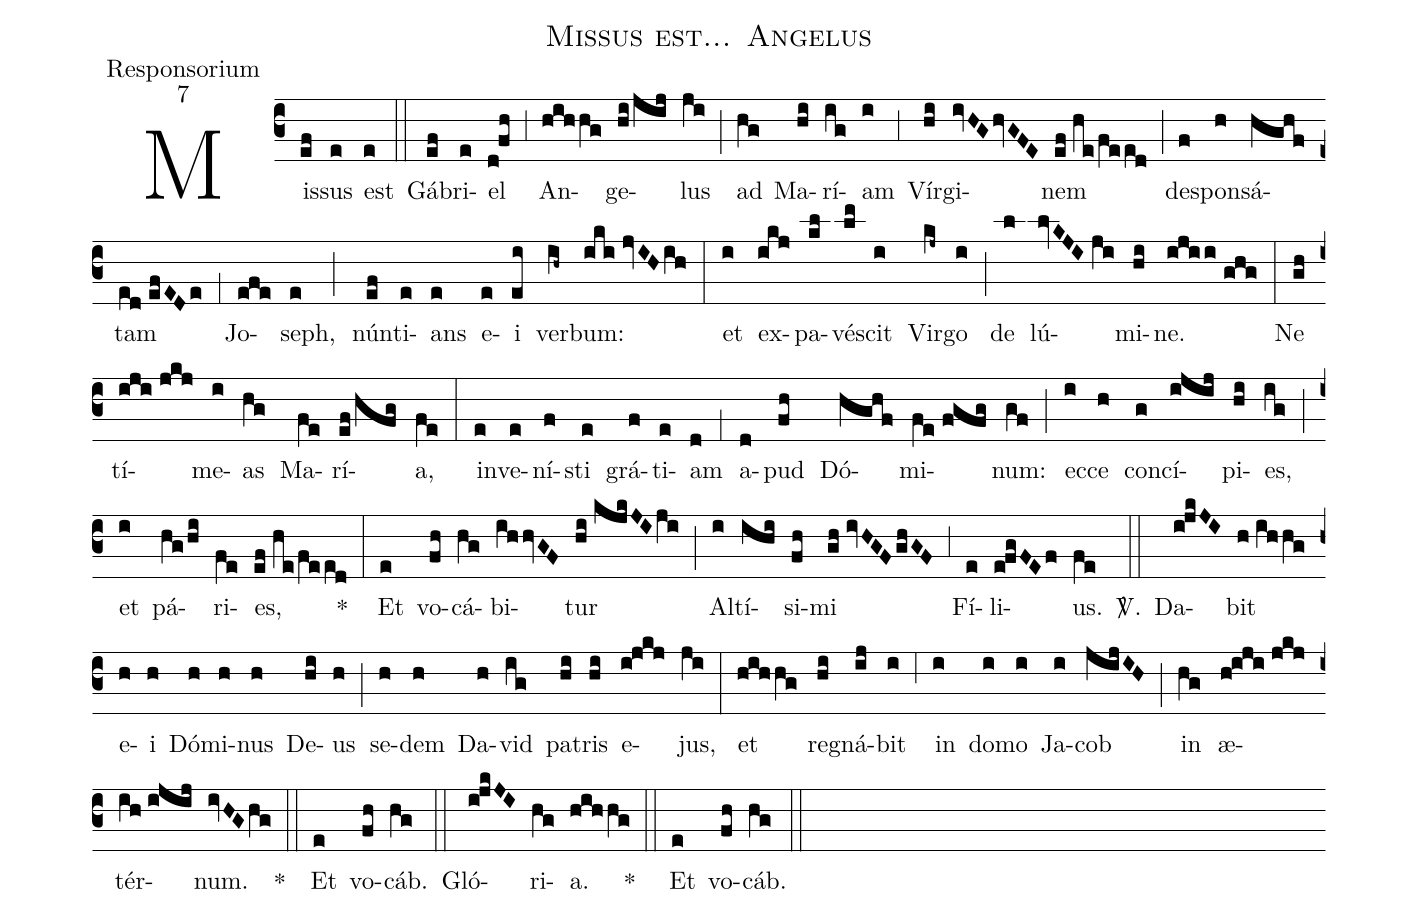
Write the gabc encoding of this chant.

name:Missus est... Angelus;
office-part:Responsorium;
mode:7;
%%
(c3) Mis(ef)sus(e) est(e) (::) Gá(ef)bri(e)el(d!fh) (;3) An(hihhg)ge(hi/jij)lus(ji) (;) ad(hg) Ma(hi)rí(ig)am(i) (;3) Vír(hi)gi(ivHG/hvGFE)nem(ef//he/feed) (;) de(f)spon(h)sá(hghf)tam(ed//efEDe) (;1) Jo(efe)seph,(e) (;) nún(ef)ti(e)ans(e) e(e)i(ei) ver(ih~)bum:(iki//jvIH/ih) (:) et(i) ex(ikj)pa(kl)vé(lm)scit(i) Vir(kj~)go(i) (;) de(l) lú(lvKJI//ji)mi(hi)ne.(ijii//ghg) (:) Ne(gh) tí(iji//jkj)me(i)as(hg) Ma(fe)rí(ef/hfg)a,(fe) (:) in(e)ve(e)ní(f)sti(e) grá(f)ti(e)am(d) (;1) a(d)pud(fh) Dó(hghf)mi(fe//fgfg)num:(gf) (;) ec(i)ce(h) con(g)cí(ijij)pi(hi)es,(ig) (;) et(i) pá(hg/hi)ri(fe)es,(ef//he/feed) *(:) Et(e) vo(fh)cá(hg)bi(ihhvGF)tur(hi//kjkJI/ji) (;) Al(i)tí(ihi)si(fh)mi(gh//ivHGF/ghGF) (;3) Fí(e)li(e!fgFEf)us.(fe) <sp>V/</sp>.(::) Da(i!jkJI)bit(h//ihhg) e(h)i(h) Dó(h)mi(h)nus(h) De(hi)us(h) (;) se(h)dem(h) Da(h)vid(ig) pa(hi)tris(hi) e(i!jkj)jus,(ji) (:) et(hihhg) re(hi)gná(ij)bit(i) (;6) in(i) do(i)mo(i) Ja(i)cob(jijIH) (;) in(hg) æ(h!iji//jkj)tér(ih//ijij)num.(ivHG/hg) *(::) Et(e) vo(fh)cáb.(hg) (::) Gló(i!jkJI)ri(hg)a.(hihhg) *(::) Et(e) vo(fh)cáb.(hg) (::)
